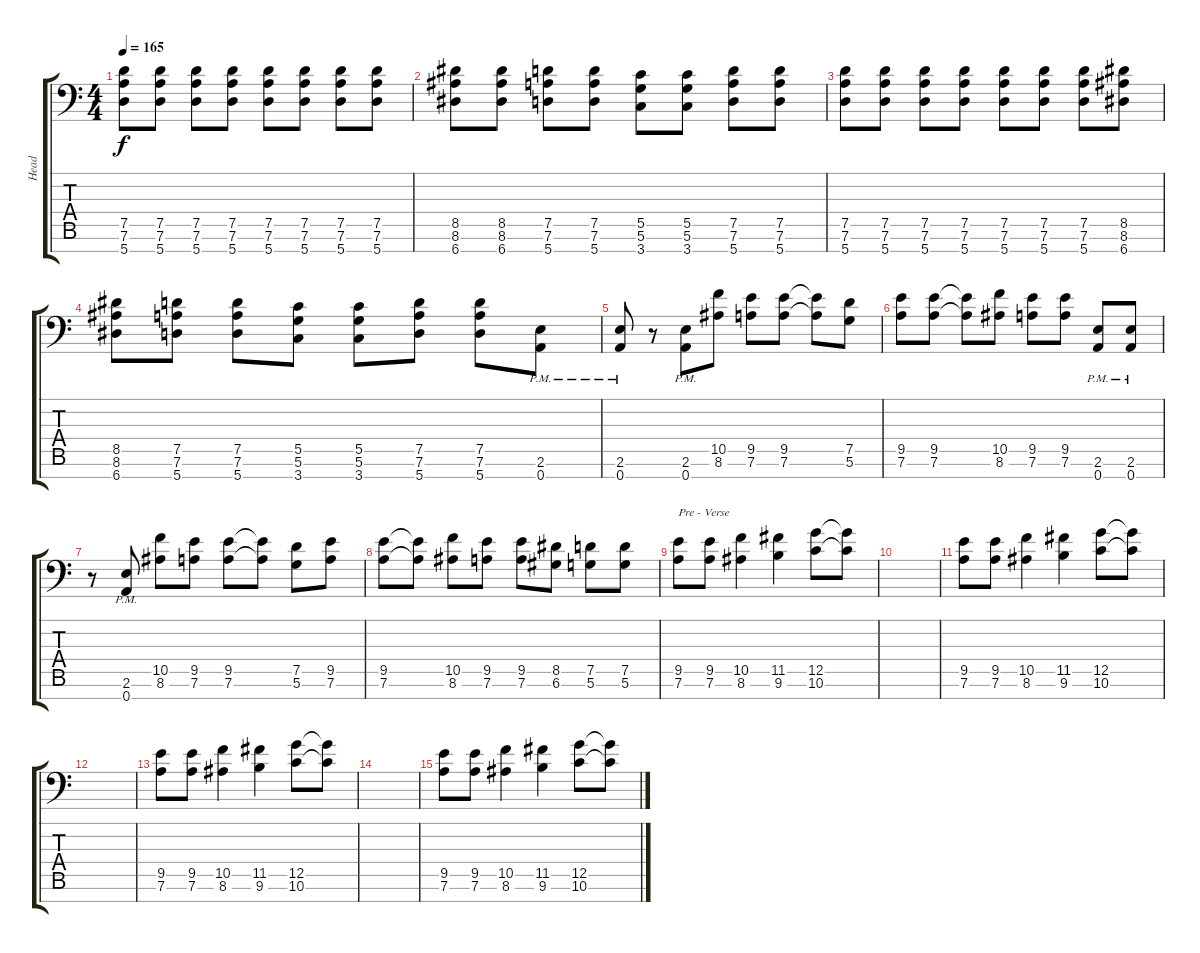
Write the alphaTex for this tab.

\track ("Head" "Head") {instrument distortionguitar}
\staff {score tabs}
\tuning (D4 A3 F3 C3 G2 D2 A1) {hide}
\ts (4 4)
\tempo 165
\clef f4
\ks c
(7.5 7.6 5.7).8{dy f} (7.5 7.6 5.7).8 (7.5 7.6 5.7).8 (7.5 7.6 5.7).8 (7.5 7.6 5.7).8 (7.5 7.6 5.7).8 (7.5 7.6 5.7).8 (7.5 7.6 5.7).8 |
(8.5 8.6 6.7).8 (8.5 8.6 6.7).8 (7.5 7.6 5.7).8 (7.5 7.6 5.7).8 (5.5 5.6 3.7).8 (5.5 5.6 3.7).8 (7.5 7.6 5.7).8 (7.5 7.6 5.7).8 |
(7.5 7.6 5.7).8 (7.5 7.6 5.7).8 (7.5 7.6 5.7).8 (7.5 7.6 5.7).8 (7.5 7.6 5.7).8 (7.5 7.6 5.7).8 (7.5 7.6 5.7).8 (8.5 8.6 6.7).8 |
(8.5 8.6 6.7).8 (7.5 7.6 5.7).8 (7.5 7.6 5.7).8 (5.5 5.6 3.7).8 (5.5 5.6 3.7).8 (7.5 7.6 5.7).8 (7.5 7.6 5.7).8 (2.6{pm} 0.7{pm}).8 |
(2.6{pm} 0.7{pm}).8 r.8 (2.6{pm} 0.7{pm}).8 (10.5 8.6).8 (9.5 7.6).8 (9.5 7.6).8 (9.5{t} 7.6{t}).8 (7.5 5.6).8 |
(9.5 7.6).8 (9.5 7.6).8 (9.5{t} 7.6{t}).8 (10.5 8.6).8 (9.5 7.6).8 (9.5 7.6).8 (2.6{pm} 0.7{pm}).8 (2.6{pm} 0.7{pm}).8 |
r.8 (2.6{pm} 0.7{pm}).8 (10.5 8.6).8 (9.5 7.6).8 (9.5 7.6).8 (9.5{t} 7.6{t}).8 (7.5 5.6).8 (9.5 7.6).8 |
(9.5 7.6).8 (9.5{t} 7.6{t}).8 (10.5 8.6).8 (9.5 7.6).8 (9.5 7.6).8 (8.5 6.6).8 (7.5 5.6).8 (7.5 5.6).8 |
(9.5 7.6).8{txt "Pre - Verse"} (9.5 7.6).8 (10.5 8.6).4 (11.5 9.6).4 (12.5 10.6).8 (12.5{t} 10.6{t}).8 |
|
(9.5 7.6).8 (9.5 7.6).8 (10.5 8.6).4 (11.5 9.6).4 (12.5 10.6).8 (12.5{t} 10.6{t}).8 |
|
(9.5 7.6).8 (9.5 7.6).8 (10.5 8.6).4 (11.5 9.6).4 (12.5 10.6).8 (12.5{t} 10.6{t}).8 |
|
(9.5 7.6).8 (9.5 7.6).8 (10.5 8.6).4 (11.5 9.6).4 (12.5 10.6).8 (12.5{t} 10.6{t}).8
